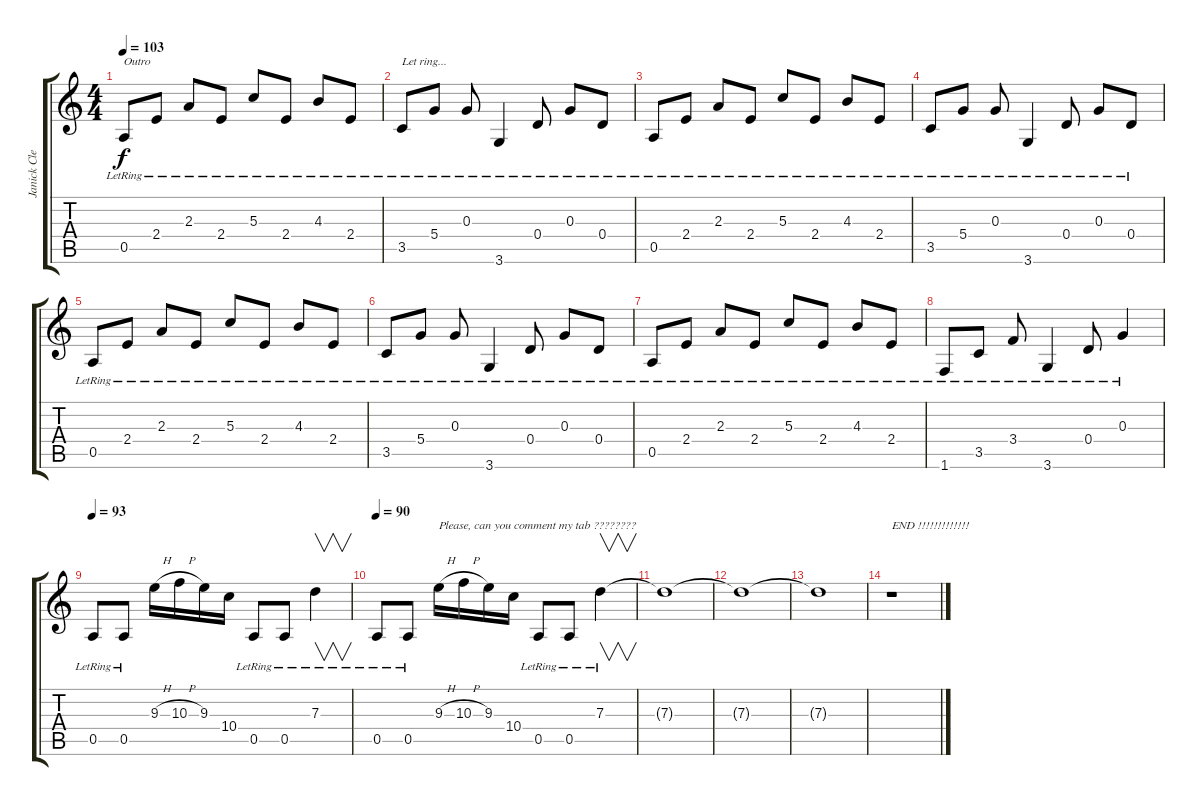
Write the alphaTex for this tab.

\track ("Janick Clean" "Janick Cle") {instrument electricguitarclean}
\staff {score tabs}
\tuning (E4 B3 G3 D3 A2 E2) {hide}
\ts (4 4)
\tempo 103
\clef g2
\ks c
0.5{lr}.8{txt "Outro" dy f} 2.4{lr}.8 2.3{lr}.8 2.4{lr}.8 5.3{lr}.8 2.4{lr}.8 4.3{lr}.8 2.4{lr}.8 |
3.5{lr}.8{txt "Let ring..."} 5.4{lr}.8 0.3{lr}.8 3.6{lr}.4 0.4{lr}.8 0.3{lr}.8 0.4{lr}.8 |
0.5{lr}.8 2.4{lr}.8 2.3{lr}.8 2.4{lr}.8 5.3{lr}.8 2.4{lr}.8 4.3{lr}.8 2.4{lr}.8 |
3.5{lr}.8 5.4{lr}.8 0.3{lr}.8 3.6{lr}.4 0.4{lr}.8 0.3{lr}.8 0.4{lr}.8 |
0.5{lr}.8 2.4{lr}.8 2.3{lr}.8 2.4{lr}.8 5.3{lr}.8 2.4{lr}.8 4.3{lr}.8 2.4{lr}.8 |
3.5{lr}.8 5.4{lr}.8 0.3{lr}.8 3.6{lr}.4 0.4{lr}.8 0.3{lr}.8 0.4{lr}.8 |
0.5{lr}.8 2.4{lr}.8 2.3{lr}.8 2.4{lr}.8 5.3{lr}.8 2.4{lr}.8 4.3{lr}.8 2.4{lr}.8 |
1.6{lr}.8 3.5{lr}.8 3.4{lr}.8 3.6{lr}.4 0.4{lr}.8 0.3{lr}.4 |
\tempo 93
0.5{lr}.8 0.5{lr}.8 9.3{h}.16 10.3{h}.16 9.3.16 10.4.16 0.5{lr}.8 0.5{lr}.8 7.3{lr}.4{v} |
\tempo 90
0.5{lr}.8 0.5{lr}.8 9.3{h}.16{txt "Please, can you comment my tab ????????"} 10.3{h}.16 9.3.16 10.4.16 0.5{lr}.8 0.5{lr}.8 7.3{lr}.4{v} |
7.3{t}.1 |
7.3{t}.1 |
7.3{t}.1 |
r.1{txt "END !!!!!!!!!!!!!"}
